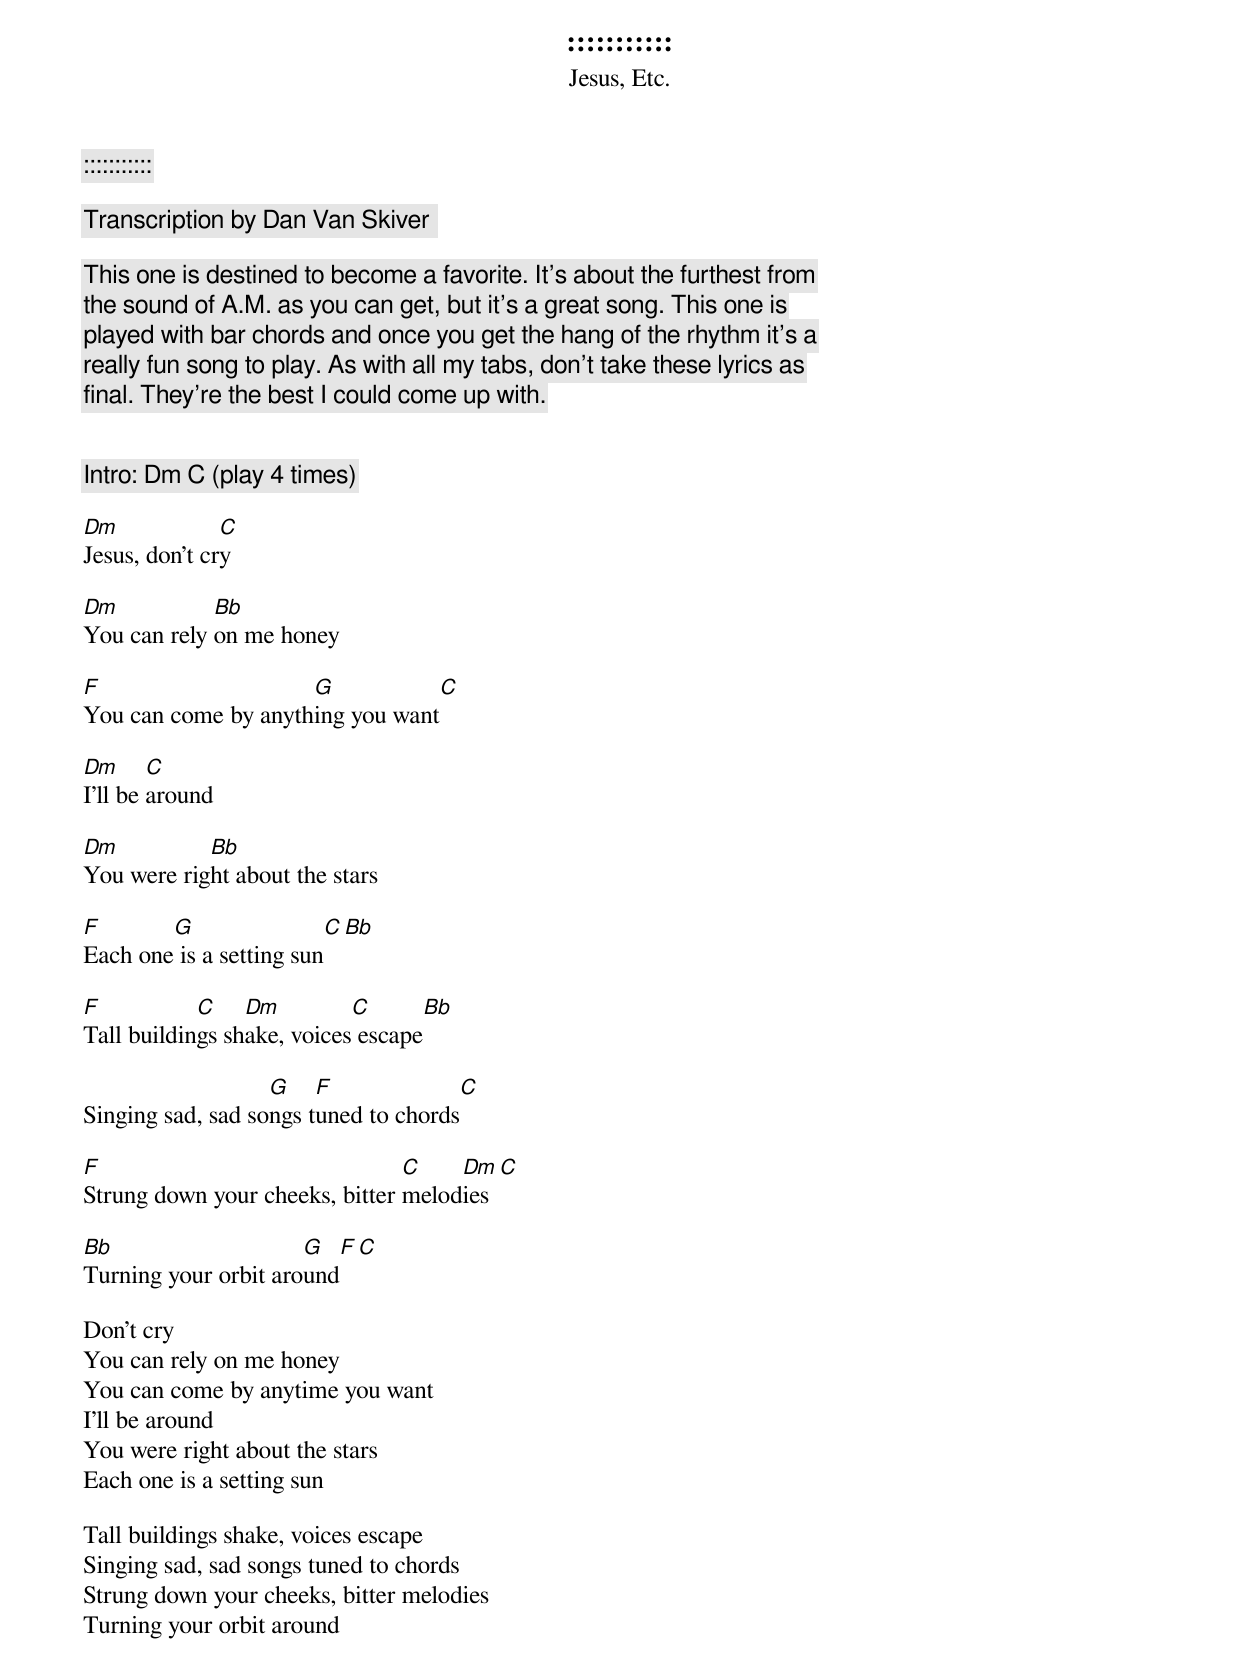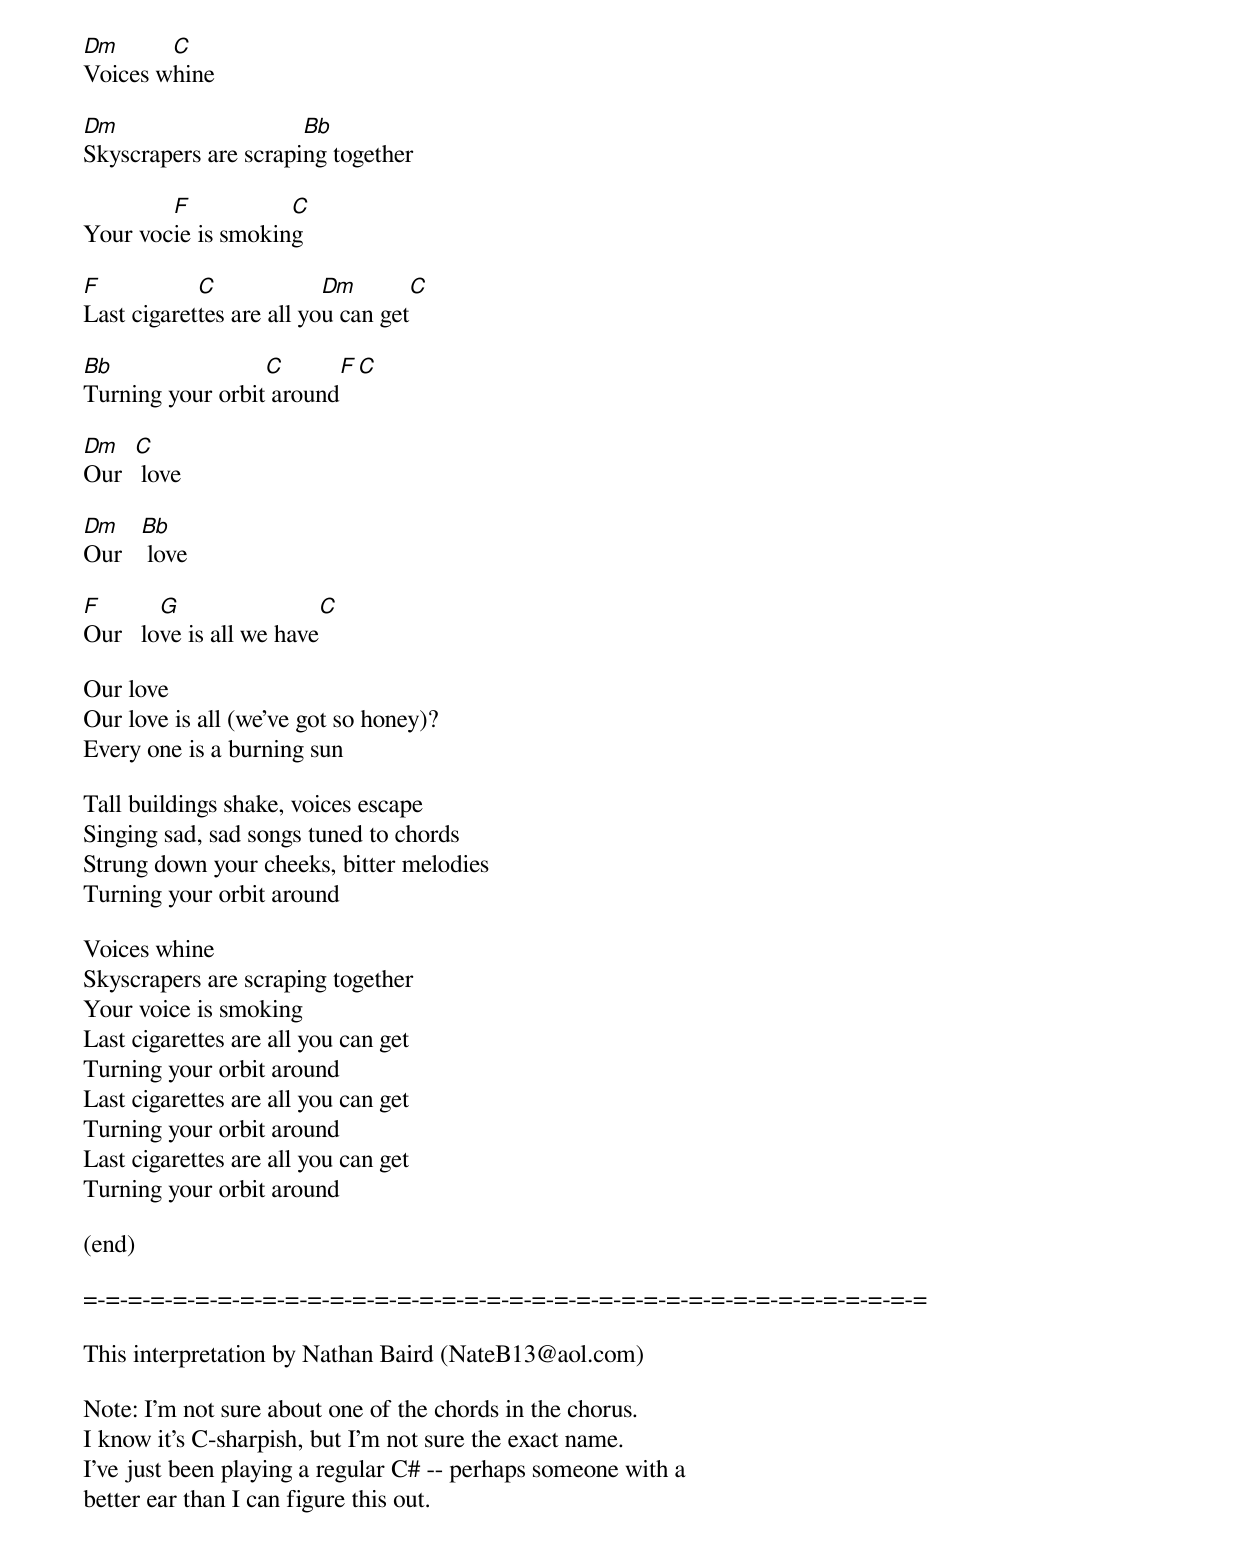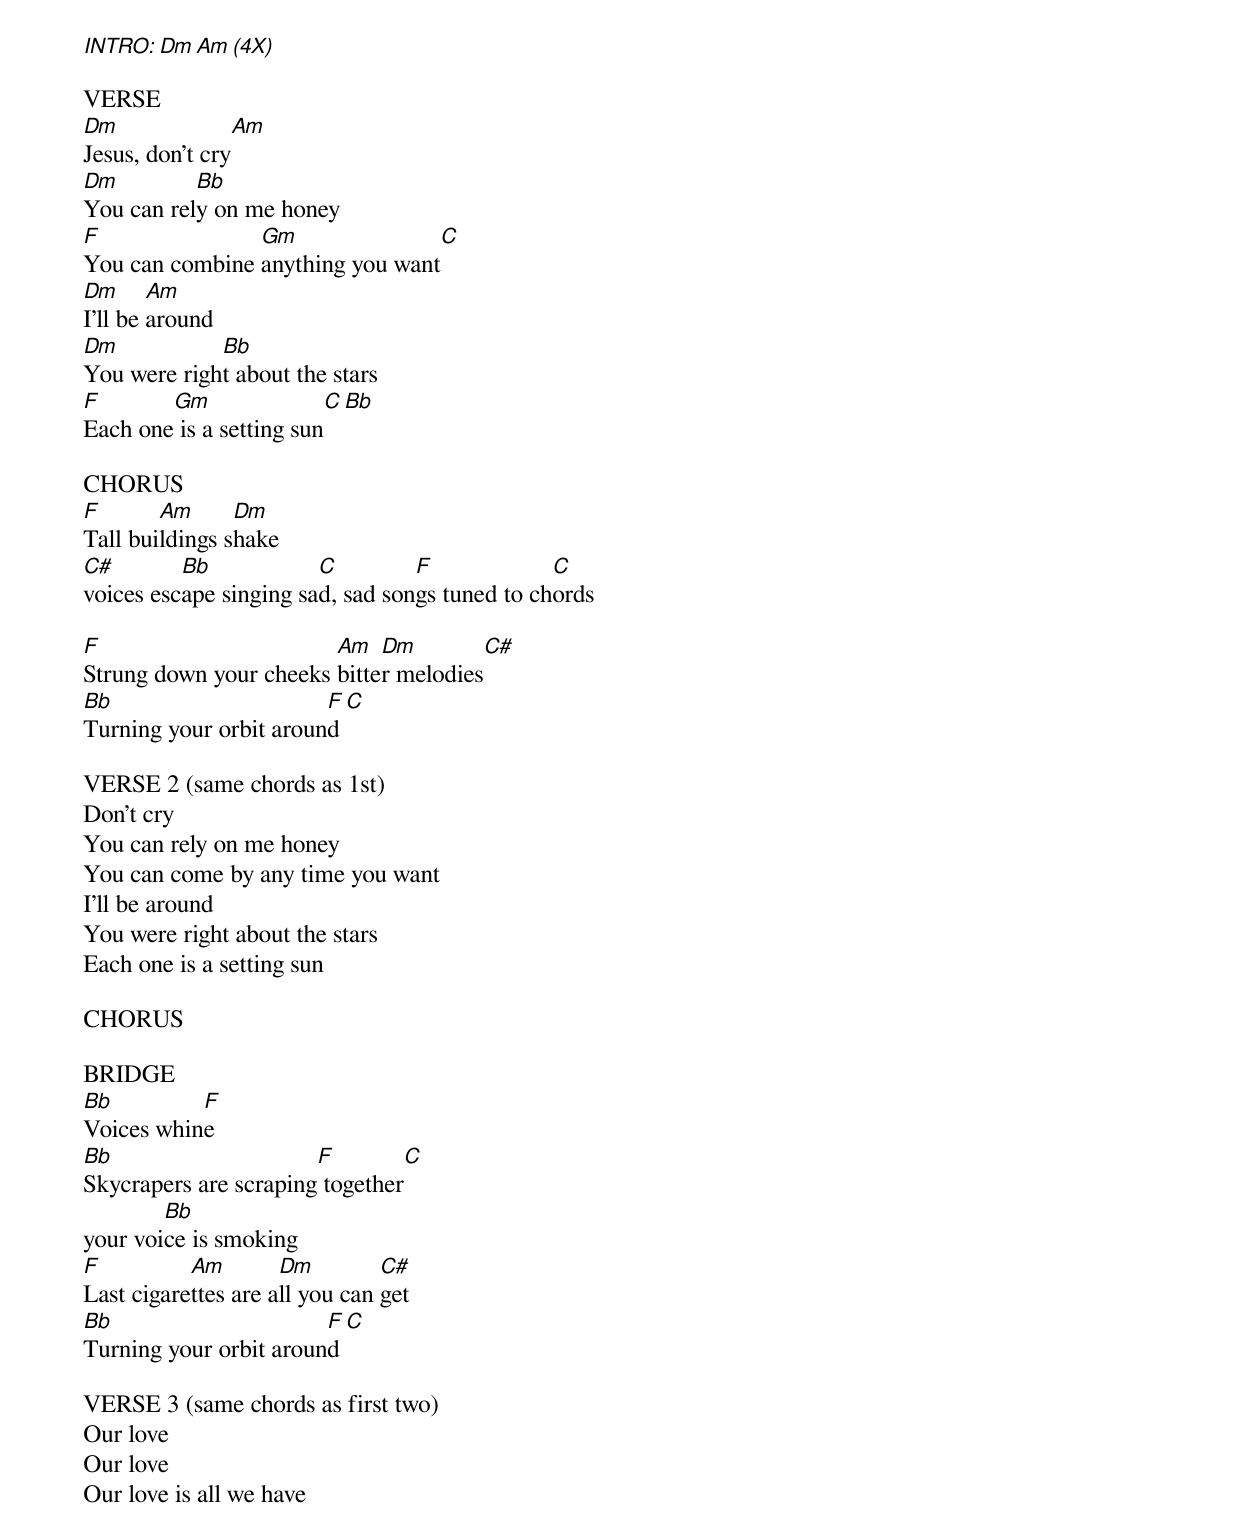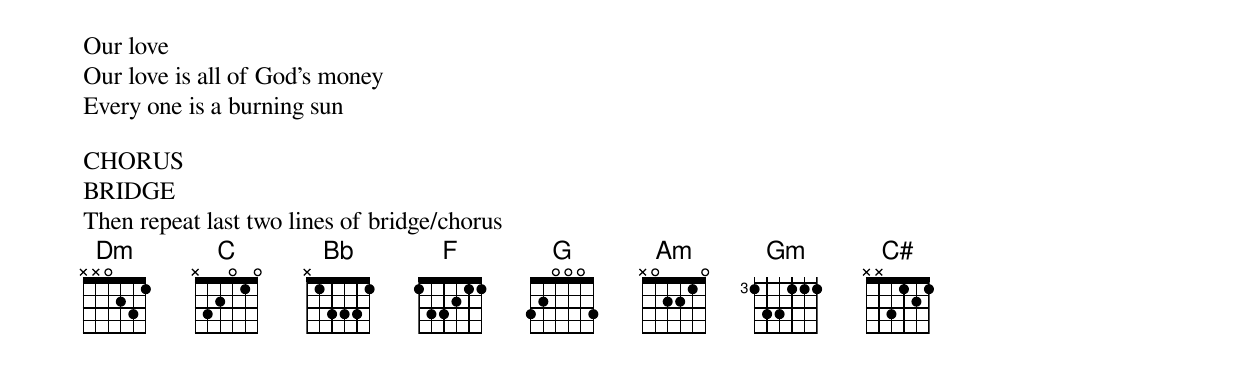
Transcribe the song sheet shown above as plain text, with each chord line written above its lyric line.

:::::::::::
Jesus, Etc.
:::::::::::

Transcription by Dan Van Skiver <spacedog@goeaston.net>

This one is destined to become a favorite. It's about the furthest from
the sound of A.M. as you can get, but it's a great song. This one is
played with bar chords and once you get the hang of the rhythm it's a
really fun song to play. As with all my tabs, don't take these lyrics as
final. They're the best I could come up with.


Intro: Dm C (play 4 times)

Dm             C
Jesus, don't cry

Dm           Bb
You can rely on me honey

F                    G                      C
You can come by anything you want

Dm      C
I'll be around

Dm          Bb
You were right about the stars

F       G                   C      Bb
Each one is a setting sun

F           C    Dm         C       Bb
Tall buildings shake, voices escape

                   G    F                    C
Singing sad, sad songs tuned to chords

F                               C    Dm             C
Strung down your cheeks, bitter melodies

Bb                    G     F      C
Turning your orbit around

Don't cry
You can rely on me honey
You can come by anytime you want
I'll be around
You were right about the stars
Each one is a setting sun

Tall buildings shake, voices escape
Singing sad, sad songs tuned to chords
Strung down your cheeks, bitter melodies
Turning your orbit around

Dm      C
Voices whine

Dm                    Bb
Skyscrapers are scraping together

        F           C
Your vocie is smoking

F           C             Dm          C
Last cigarettes are all you can get

Bb                C      F          C
Turning your orbit around

Dm   C
Our   love

Dm    Bb
Our    love

F       G                 C
Our   love is all we have

Our love
Our love is all (we've got so honey)?
Every one is a burning sun

Tall buildings shake, voices escape
Singing sad, sad songs tuned to chords
Strung down your cheeks, bitter melodies
Turning your orbit around

Voices whine
Skyscrapers are scraping together
Your voice is smoking
Last cigarettes are all you can get
Turning your orbit around
Last cigarettes are all you can get
Turning your orbit around
Last cigarettes are all you can get
Turning your orbit around

(end)

=-=-=-=-=-=-=-=-=-=-=-=-=-=-=-=-=-=-=-=-=-=-=-=-=-=-=-=-=-=-=-=-=-=-=-=-=-=

This interpretation by Nathan Baird (NateB13@aol.com)

Note: I'm not sure about one of the chords in the chorus.
I know it's C-sharpish, but I'm not sure the exact name.
I've just been playing a regular C# -- perhaps someone with a
better ear than I can figure this out.

INTRO: Dm   Am  (4X)

VERSE
Dm	        Am
Jesus, don't cry
Dm	   Bb
You can rely on me honey
F	        Gm		   C
You can combine anything you want
Dm	Am
I'll be around
Dm	     Bb
You were right about the stars
F       Gm	         C	Bb
Each one is a setting sun

CHORUS
F	Am	Dm
Tall buildings shake
C#	  Bb		C	  F		C
voices escape singing sad, sad songs tuned to chords

F		        Am   Dm          C#
Strung down your cheeks bitter melodies
Bb			F	C
Turning your orbit around

VERSE 2 (same chords as 1st)
Don't cry
You can rely on me honey
You can come by any time you want
I'll be around
You were right about the stars
Each one is a setting sun

CHORUS

BRIDGE
Bb	   F
Voices whine
Bb		       F	       C
Skycrapers are scraping together
	Bb
your voice is smoking
F	   Am	     Dm		C#
Last cigarettes are all you can get
Bb			F	C
Turning your orbit around

VERSE 3 (same chords as first two)
Our love
Our love
Our love is all we have
Our love
Our love is all of God's money
Every one is a burning sun

CHORUS
BRIDGE
Then repeat last two lines of bridge/chorus
